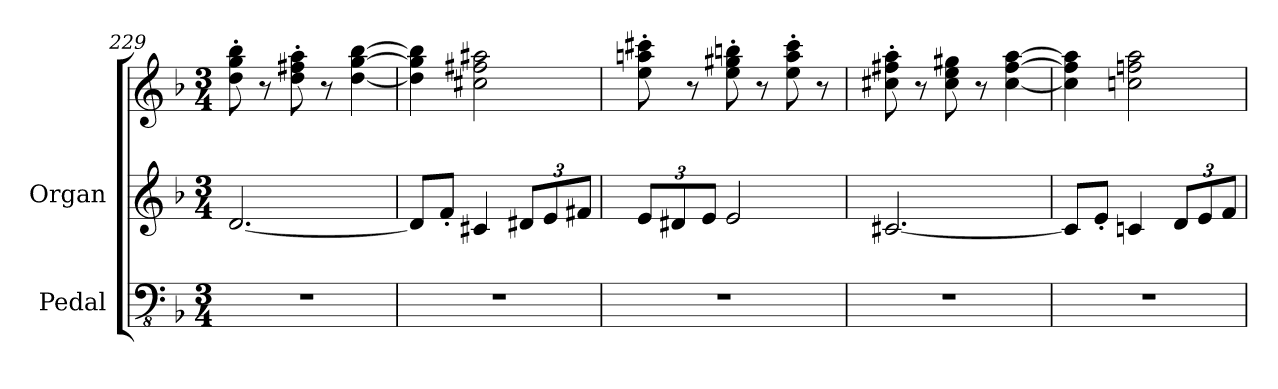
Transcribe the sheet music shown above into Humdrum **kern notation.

**kern	**kern	**kern
*part2	*part1	*part1
*staff3	*staff2	*staff1
*I"Pedal	*I"Organ	*
*clefFv4	*clefG2	*clefG2
*k[b-]	*k[b-]	*k[b-]
*M3/4	*M3/4	*M3/4
=229	=229	=229
2.r	[2.d/	8dd\' 8gg\' 8bb-\'
.	.	8r
.	.	8dd\' 8ff#X\' 8aa\'
.	.	8r
.	.	[4dd\ [4gg\ [4bb-\
=230	=230	=230
2.r	8d/L]	4dd\] 4gg\] 4bb-\]
.	8f'/J	.
.	4c#X/	2cc#X\ 2ff#X\ 2aa#X\
*	*Xbrackettup	*
.	12d#X/L	.
.	12e/	.
.	12f#X/J	.
=231	=231	=231
2.r	12e/L	8ee\' 8aan\' 8ccc#X\'
.	12d#X/	.
.	.	8r
.	12e/J	.
.	2e/	8ee\' 8gg#X\' 8bbn\'
.	.	8r
.	.	8ee\' 8aa\' 8ccc#\'
.	.	8r
!!LO:LB:g=z
=232	=232	=232
2.r	[2.c#X/	8cc#X\' 8ff#X\' 8aa\'
.	.	8r
.	.	8cc#\ 8ee\ 8gg#X\
.	.	8r
.	.	[4cc#\ [4ff#\ [4aa\
=233	=233	=233
2.r	8c#/L]	4cc#\] 4ff#\] 4aa\]
.	8e'/J	.
.	4cn/	2ccn\ 2ffn\ 2aa\
.	12d/L	.
.	12e/	.
.	12f/J	.
=	=	=
*-	*-	*-
